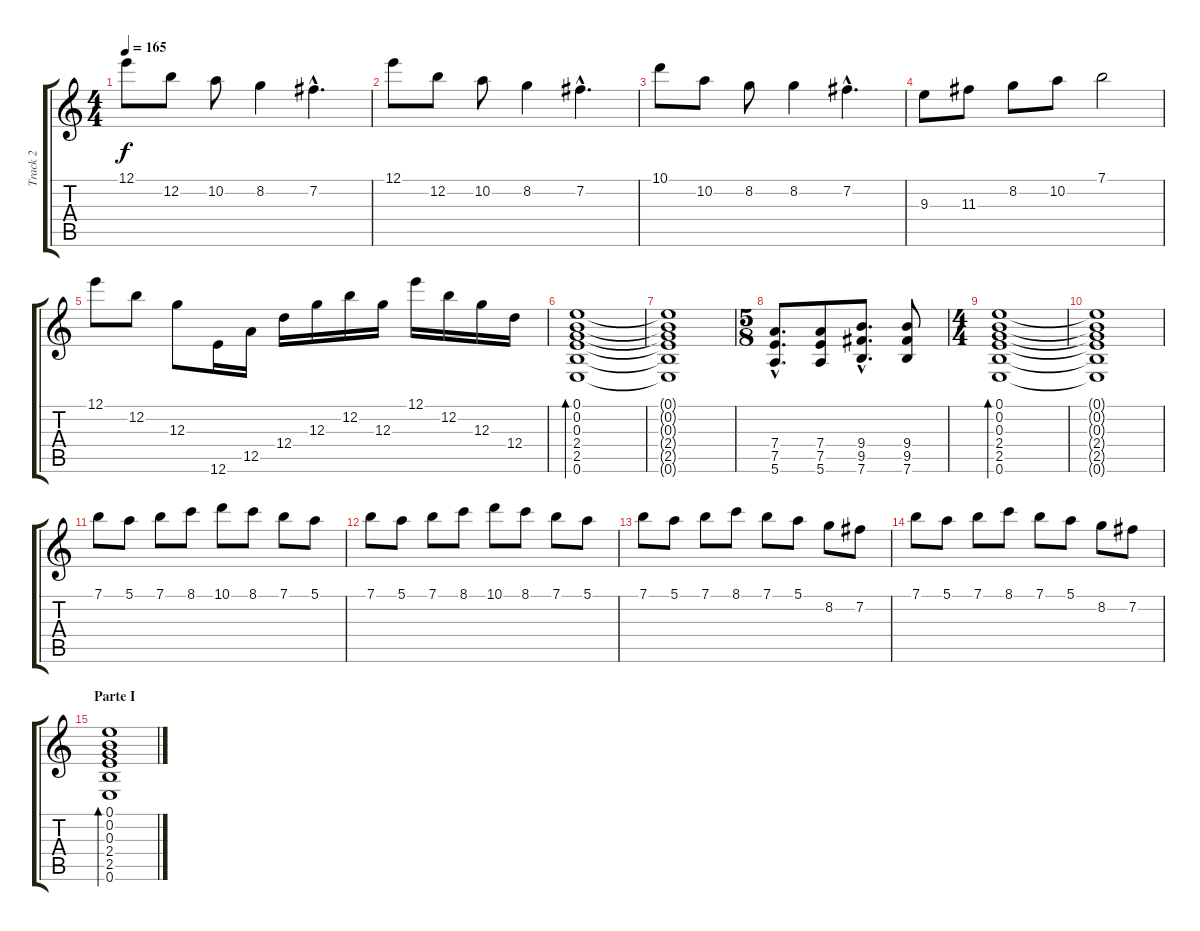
\track ("Track 2" "Track 2") {instrument distortionguitar}
\staff {score tabs}
\tuning (E4 B3 G3 D3 A2 E2) {hide}
\ts (4 4)
\tempo 165
\clef g2
\ks c
12.1.8{dy f} 12.2.8 10.2.8 8.2.4 7.2{hac}.4{d} |
12.1.8 12.2.8 10.2.8 8.2.4 7.2{hac}.4{d} |
10.1.8 10.2.8 8.2.8 8.2.4 7.2{hac}.4{d} |
9.3.8 11.3.8 8.2.8 10.2.8 7.1.2 |
12.1.8 12.2.8 12.3.8 12.6.16 12.5.16 12.4.16 12.3.16 12.2.16 12.3.16 12.1.16 12.2.16 12.3.16 12.4.16 |
(0.1 0.2 0.3 2.4 2.5 0.6).1{bd 480} |
(0.1{t} 0.2{t} 0.3{t} 2.4{t} 2.5{t} 0.6{t}).1 |
\ts (5 8)
(7.4{hac} 7.5{hac} 5.6{hac}).8{d} (7.4 7.5 5.6).8 (9.4{hac} 9.5{hac} 7.6{hac}).8{d} (9.4 9.5 7.6).8 |
\ts (4 4)
(0.1 0.2 0.3 2.4 2.5 0.6).1{bd 480} |
(0.1{t} 0.2{t} 0.3{t} 2.4{t} 2.5{t} 0.6{t}).1 |
7.1.8{instrument distortionguitar} 5.1.8 7.1.8 8.1.8 10.1.8 8.1.8 7.1.8 5.1.8 |
7.1.8 5.1.8 7.1.8 8.1.8 10.1.8 8.1.8 7.1.8 5.1.8 |
7.1.8 5.1.8 7.1.8 8.1.8 7.1.8 5.1.8 8.2.8 7.2.8 |
7.1.8 5.1.8 7.1.8 8.1.8 7.1.8 5.1.8 8.2.8 7.2.8 |
\section ("" "Parte I")
(0.1 0.2 0.3 2.4 2.5 0.6).1{bd 480 instrument acousticguitarsteel}
